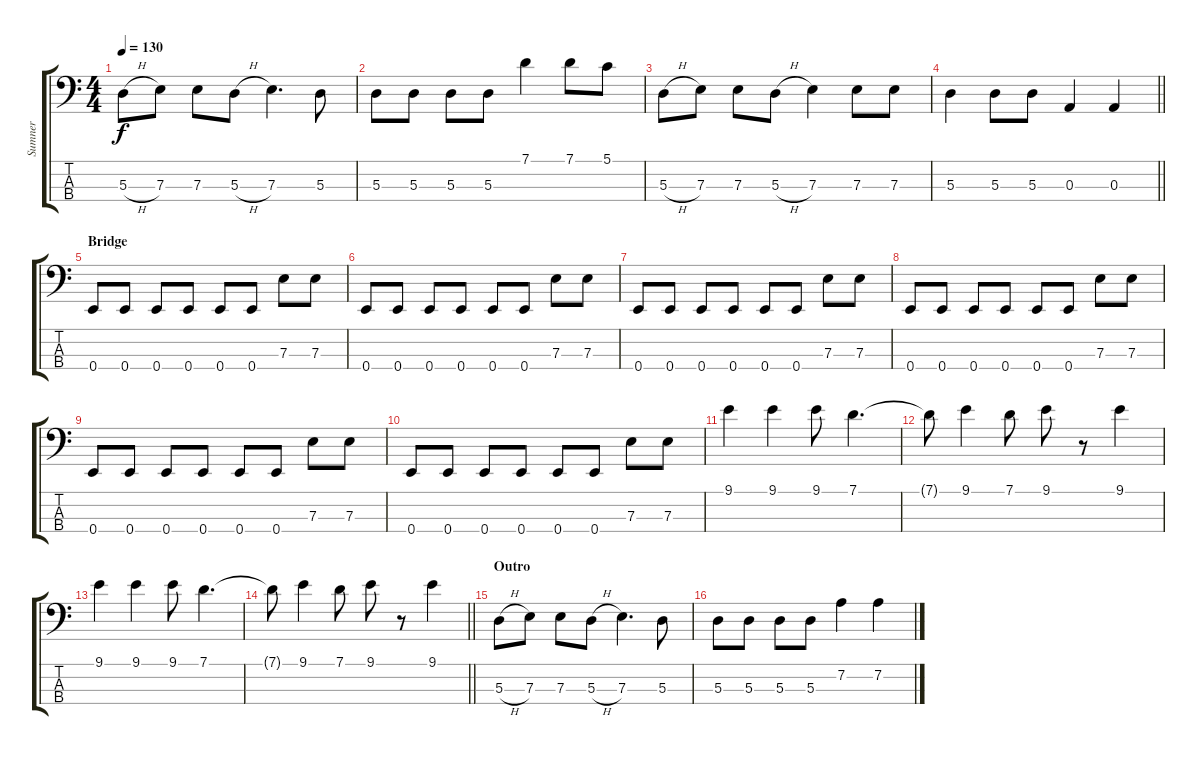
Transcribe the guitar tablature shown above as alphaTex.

\track ("Sumner" "Sumner") {instrument electricbassfinger}
\staff {score tabs}
\tuning (G2 D2 A1 E1) {hide}
\ts (4 4)
\tempo 130
\clef f4
\ks c
5.3{h}.8{dy f} 7.3.8 7.3.8 5.3{h}.8 7.3.4{d} 5.3.8 |
5.3.8 5.3.8 5.3.8 5.3.8 7.1.4 7.1.8 5.1.8 |
5.3{h}.8 7.3.8 7.3.8 5.3{h}.8 7.3.4 7.3.8 7.3.8 |
\barLineRight lightlight
5.3.4 5.3.8 5.3.8 0.3.4 0.3.4 |
\section ("" "Bridge")
0.4.8 0.4.8 0.4.8 0.4.8 0.4.8 0.4.8 7.3.8 7.3.8 |
0.4.8 0.4.8 0.4.8 0.4.8 0.4.8 0.4.8 7.3.8 7.3.8 |
0.4.8 0.4.8 0.4.8 0.4.8 0.4.8 0.4.8 7.3.8 7.3.8 |
0.4.8 0.4.8 0.4.8 0.4.8 0.4.8 0.4.8 7.3.8 7.3.8 |
0.4.8 0.4.8 0.4.8 0.4.8 0.4.8 0.4.8 7.3.8 7.3.8 |
0.4.8 0.4.8 0.4.8 0.4.8 0.4.8 0.4.8 7.3.8 7.3.8 |
9.1.4 9.1.4 9.1.8 7.1.4{d} |
7.1{t}.8 9.1.4 7.1.8 9.1.8 r.8 9.1.4 |
9.1.4 9.1.4 9.1.8 7.1.4{d} |
\barLineRight lightlight
7.1{t}.8 9.1.4 7.1.8 9.1.8 r.8 9.1.4 |
\section ("" "Outro")
5.3{h}.8 7.3.8 7.3.8 5.3{h}.8 7.3.4{d} 5.3.8 |
5.3.8 5.3.8 5.3.8 5.3.8 7.2.4 7.2.4
